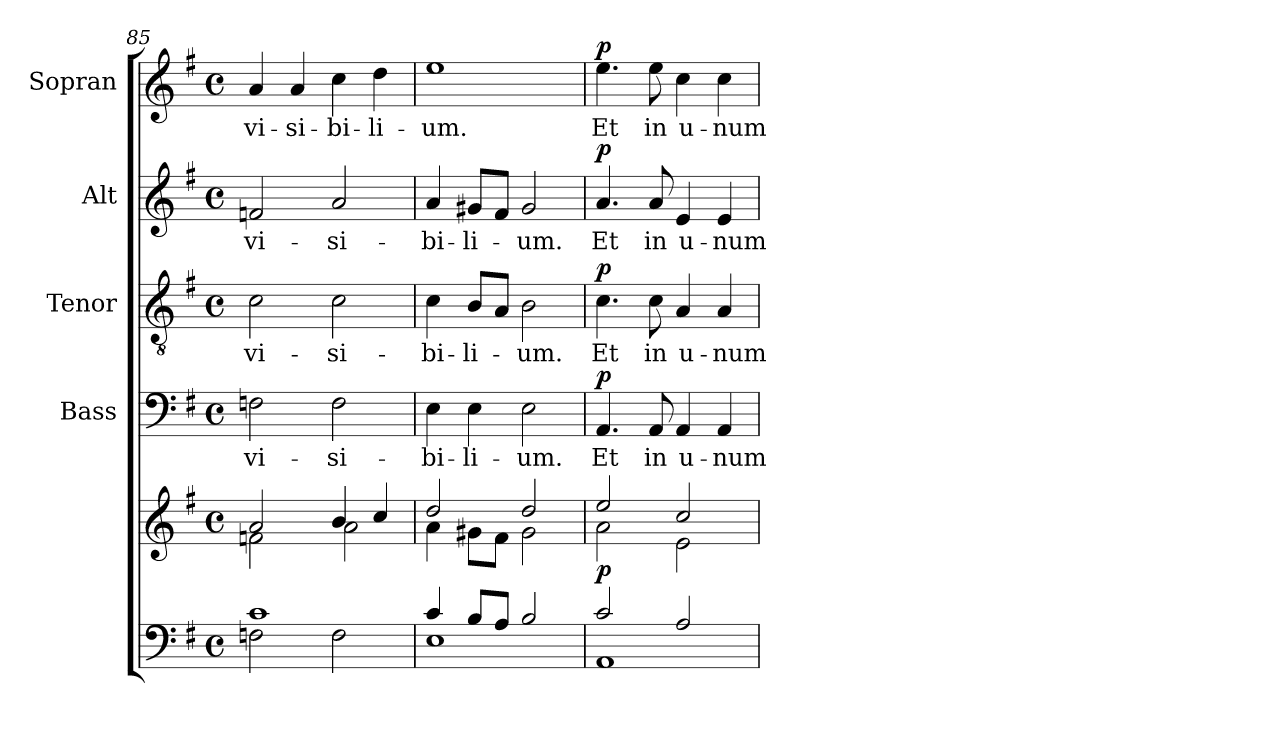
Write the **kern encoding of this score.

**kern	**kern	**dynam	**kern	**text	**dynam	**kern	**text	**dynam	**kern	**text	**dynam	**kern	**text	**dynam
*part5	*part5	*part5	*part4	*part4	*part4	*part3	*part3	*part3	*part2	*part2	*part2	*part1	*part1	*part1
*staff6	*staff5	*staff5/6	*staff4	*staff4	*staff4	*staff3	*staff3	*staff3	*staff2	*staff2	*staff2	*staff1	*staff1	*staff1
*	*	*	*I"Bass	*	*	*I"Tenor	*	*	*I"Alt	*	*	*I"Sopran	*	*
*	*	*	*I'B.	*	*	*I'T.	*	*	*I'A.	*	*	*I'S.	*	*
*clefF4	*clefG2	*	*clefF4	*	*	*clefGv2	*	*	*clefG2	*	*	*clefG2	*	*
*k[f#]	*k[f#]	*	*k[f#]	*	*	*k[f#]	*	*	*k[f#]	*	*	*k[f#]	*	*
*G:	*G:	*	*G:	*	*	*G:	*	*	*G:	*	*	*G:	*	*
*M4/4	*M4/4	*	*M4/4	*	*	*M4/4	*	*	*M4/4	*	*	*M4/4	*	*
*met(c)	*met(c)	*	*met(c)	*	*	*met(c)	*	*	*met(c)	*	*	*met(c)	*	*
=85	=85	=85	=85	=85	=85	=85	=85	=85	=85	=85	=85	=85	=85	=85
*^	*^	*	*	*	*	*	*	*	*	*	*	*	*	*
!	!	!	!	!	!	!LO:LY:b	!	!	!LO:LY:b	!	!	!LO:LY:b	!	!	!LO:LY:b	!
1c	2Fn\	2a/	2fn\	.	2Fn\	-vi-	.	2c\	-vi-	.	2fn/	-vi-	.	4a/	-vi-	.
!	!	!	!	!	!	!	!	!	!	!	!	!	!	!	!LO:LY:b	!
.	.	.	.	.	.	.	.	.	.	.	.	.	.	4a/	-si-	.
!	!	!	!	!	!	!LO:LY:b	!	!	!LO:LY:b	!	!	!LO:LY:b	!	!	!LO:LY:b	!
.	2F\	4b/	2a\	.	2F\	-si-	.	2c\	-si-	.	2a/	-si-	.	4cc\	-bi-	.
!	!	!	!	!	!	!	!	!	!	!	!	!	!	!	!LO:LY:b	!
.	.	4cc/	.	.	.	.	.	.	.	.	.	.	.	4dd\	-li-	.
=86	=86	=86	=86	=86	=86	=86	=86	=86	=86	=86	=86	=86	=86	=86	=86	=86
!	!	!	!	!	!	!LO:LY:b	!	!	!LO:LY:b	!	!	!LO:LY:b	!	!	!LO:LY:b	!
4c/	1E	2dd/	4a\	.	4E\	-bi-	.	4c\	-bi-	.	4a/	-bi-	.	1ee	-um.	.
!	!	!	!	!	!	!LO:LY:b	!	!	!LO:LY:b	!	!	!LO:LY:b	!	!	!	!
8B/L	.	.	8g#X\L	.	4E\	-li-	.	8B/L	-li-	.	8g#X/L	-li-	.	.	.	.
8A/J	.	.	8f#\J	.	.	.	.	8A/J	.	.	8f#/J	.	.	.	.	.
!	!	!	!	!	!	!LO:LY:b	!	!	!LO:LY:b	!	!	!LO:LY:b	!	!	!	!
2B/	.	2dd/	2g#\	.	2E\	-um.	.	2B\	-um.	.	2g#/	-um.	.	.	.	.
=87	=87	=87	=87	=87	=87	=87	=87	=87	=87	=87	=87	=87	=87	=87	=87	=87
!	!	!	!	!LO:DY:b	!	!LO:LY:b	!LO:DY:a	!	!LO:LY:b	!LO:DY:a	!	!LO:LY:b	!LO:DY:a	!	!LO:LY:b	!LO:DY:a
2c/	1AA	2ee/	2a\	p	4.AA/	Et	p	4.c\	Et	p	4.a/	Et	p	4.ee\	Et	p
!	!	!	!	!	!	!LO:LY:b	!	!	!LO:LY:b	!	!	!LO:LY:b	!	!	!LO:LY:b	!
.	.	.	.	.	8AA/	in	.	8c\	in	.	8a/	in	.	8ee\	in	.
!	!	!	!	!	!	!LO:LY:b	!	!	!LO:LY:b	!	!	!LO:LY:b	!	!	!LO:LY:b	!
2A/	.	2cc/	2e\	.	4AA/	u-	.	4A/	u-	.	4e/	u-	.	4cc\	u-	.
!	!	!	!	!	!	!LO:LY:b	!	!	!LO:LY:b	!	!	!LO:LY:b	!	!	!LO:LY:b	!
.	.	.	.	.	4AA/	-num	.	4A/	-num	.	4e/	-num	.	4cc\	-num	.
*v	*v	*	*	*	*	*	*	*	*	*	*	*	*	*	*	*
*	*v	*v	*	*	*	*	*	*	*	*	*	*	*	*	*
=	=	=	=	=	=	=	=	=	=	=	=	=	=	=
*-	*-	*-	*-	*-	*-	*-	*-	*-	*-	*-	*-	*-	*-	*-
